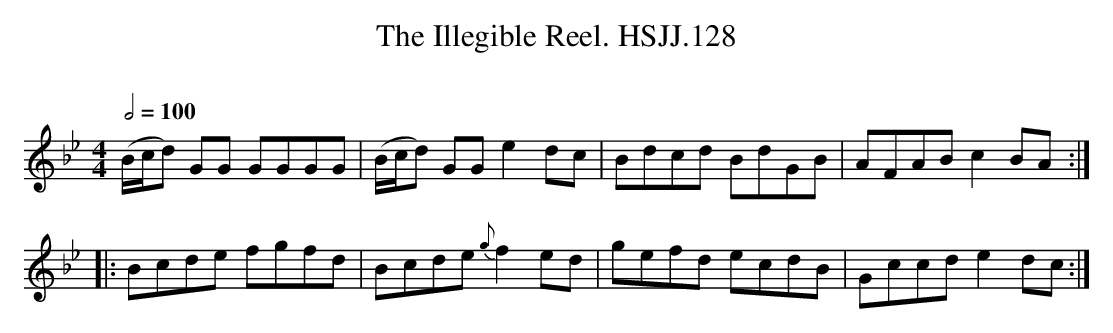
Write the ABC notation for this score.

X:1
T:Illegible Reel. HSJJ.128, The
M:4/4
L:1/8
Q:1/2=100
O:
K:Bb
(B/c/d) GG GGGG|(B/c/d) GGe2dc|Bdcd BdGB|AFABc2BA:|
|:Bcde fgfd|Bcde{g}f2ed|gefd ecdB|Gccde2dc:|
